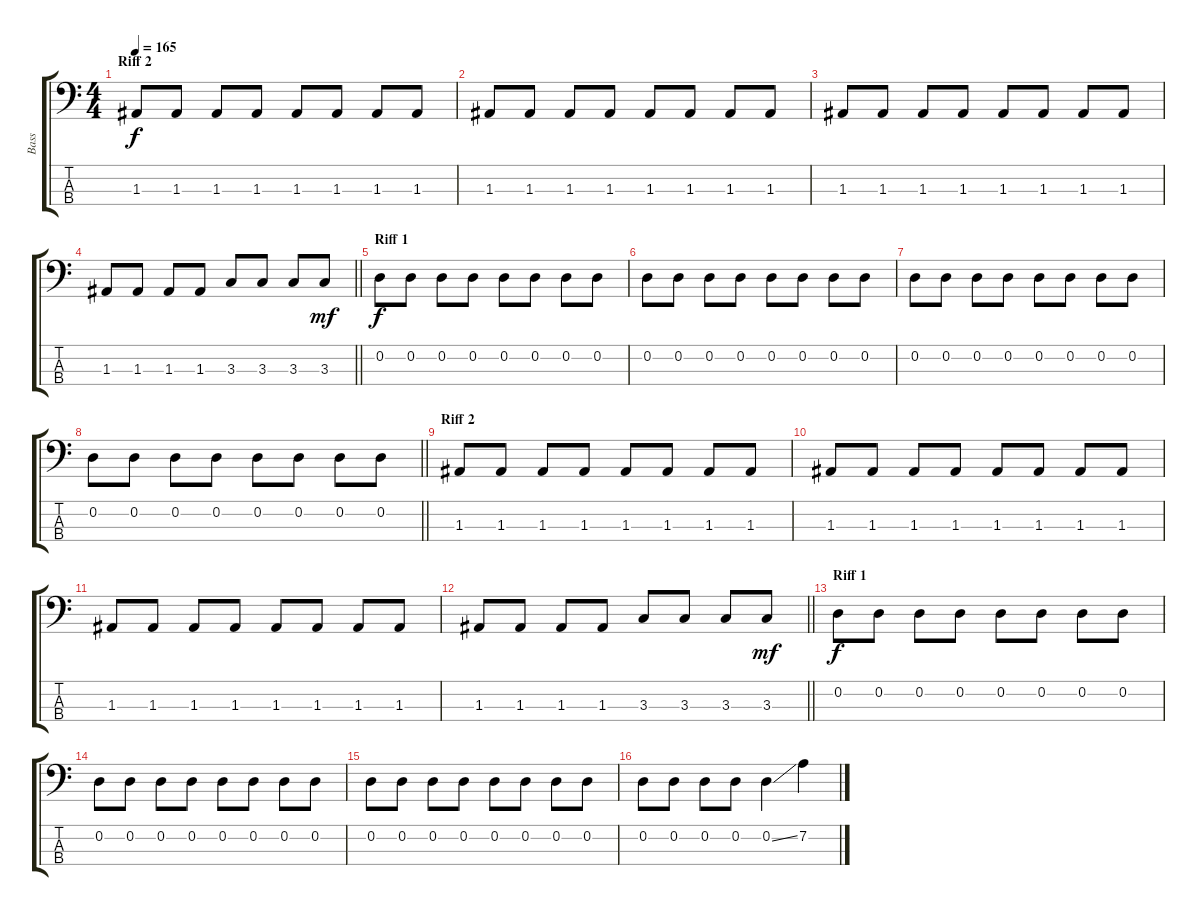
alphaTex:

\track ("Bass" "Bass") {instrument electricbasspick}
\staff {score tabs}
\tuning (G2 D2 A1 E1) {hide}
\ts (4 4)
\section ("" "Riff 2")
\tempo 165
\clef f4
\ks c
1.3.8{dy f} 1.3.8 1.3.8 1.3.8 1.3.8 1.3.8 1.3.8 1.3.8 |
1.3.8 1.3.8 1.3.8 1.3.8 1.3.8 1.3.8 1.3.8 1.3.8 |
1.3.8 1.3.8 1.3.8 1.3.8 1.3.8 1.3.8 1.3.8 1.3.8 |
\barLineRight lightlight
1.3.8 1.3.8 1.3.8 1.3.8 3.3.8 3.3.8 3.3.8 3.3.8{dy mf} |
\section ("" "Riff 1")
0.2.8{dy f} 0.2.8 0.2.8 0.2.8 0.2.8 0.2.8 0.2.8 0.2.8 |
0.2.8 0.2.8 0.2.8 0.2.8 0.2.8 0.2.8 0.2.8 0.2.8 |
0.2.8 0.2.8 0.2.8 0.2.8 0.2.8 0.2.8 0.2.8 0.2.8 |
\barLineRight lightlight
0.2.8 0.2.8 0.2.8 0.2.8 0.2.8 0.2.8 0.2.8 0.2.8 |
\section ("" "Riff 2")
1.3.8 1.3.8 1.3.8 1.3.8 1.3.8 1.3.8 1.3.8 1.3.8 |
1.3.8 1.3.8 1.3.8 1.3.8 1.3.8 1.3.8 1.3.8 1.3.8 |
1.3.8 1.3.8 1.3.8 1.3.8 1.3.8 1.3.8 1.3.8 1.3.8 |
\barLineRight lightlight
1.3.8 1.3.8 1.3.8 1.3.8 3.3.8 3.3.8 3.3.8 3.3.8{dy mf} |
\section ("" "Riff 1")
0.2.8{dy f} 0.2.8 0.2.8 0.2.8 0.2.8 0.2.8 0.2.8 0.2.8 |
0.2.8 0.2.8 0.2.8 0.2.8 0.2.8 0.2.8 0.2.8 0.2.8 |
0.2.8 0.2.8 0.2.8 0.2.8 0.2.8 0.2.8 0.2.8 0.2.8 |
0.2.8 0.2.8 0.2.8 0.2.8 0.2{ss}.4 7.2.4
